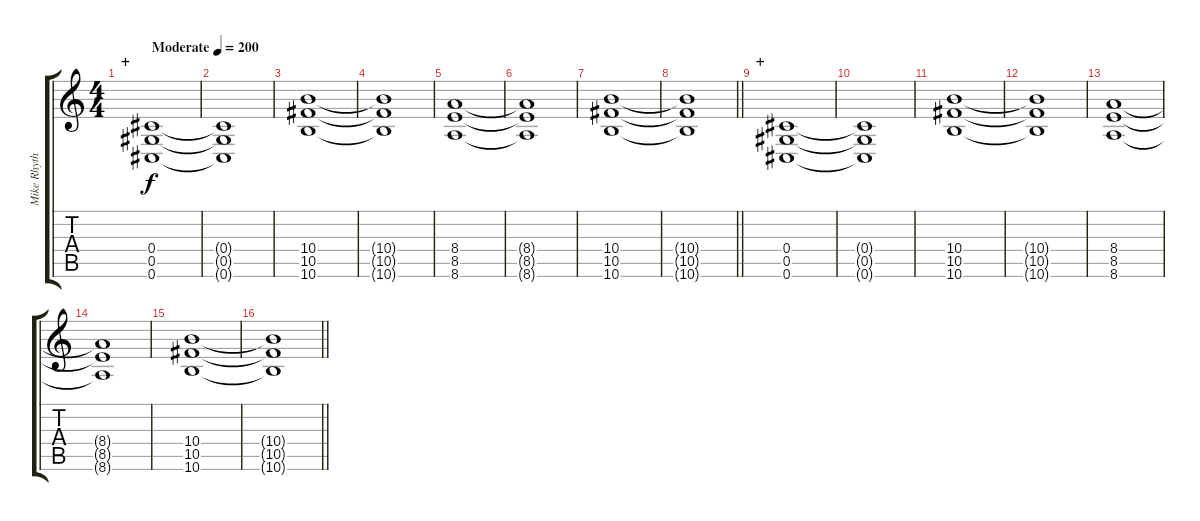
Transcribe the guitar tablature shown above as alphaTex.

\track ("Mike Rhythm" "Mike Rhyth") {instrument distortionguitar}
\staff {score tabs}
\tuning (Eb4 Bb3 Gb3 Db3 Ab2 Db2) {hide}
\ts (4 4)
\section ("" "+")
\tempo (200 "Moderate")
\clef g2
\ks c
(0.4 0.5 0.6).1{dy f instrument distortionguitar} |
(0.4{t} 0.5{t} 0.6{t}).1 |
(10.4 10.5 10.6).1 |
(10.4{t} 10.5{t} 10.6{t}).1 |
(8.4 8.5 8.6).1 |
(8.4{t} 8.5{t} 8.6{t}).1 |
(10.4 10.5 10.6).1 |
\barLineRight lightlight
(10.4{t} 10.5{t} 10.6{t}).1 |
\section ("" "+")
(0.4 0.5 0.6).1 |
(0.4{t} 0.5{t} 0.6{t}).1 |
(10.4 10.5 10.6).1 |
(10.4{t} 10.5{t} 10.6{t}).1 |
(8.4 8.5 8.6).1 |
(8.4{t} 8.5{t} 8.6{t}).1 |
(10.4 10.5 10.6).1 |
\barLineRight lightlight
(10.4{t} 10.5{t} 10.6{t}).1
